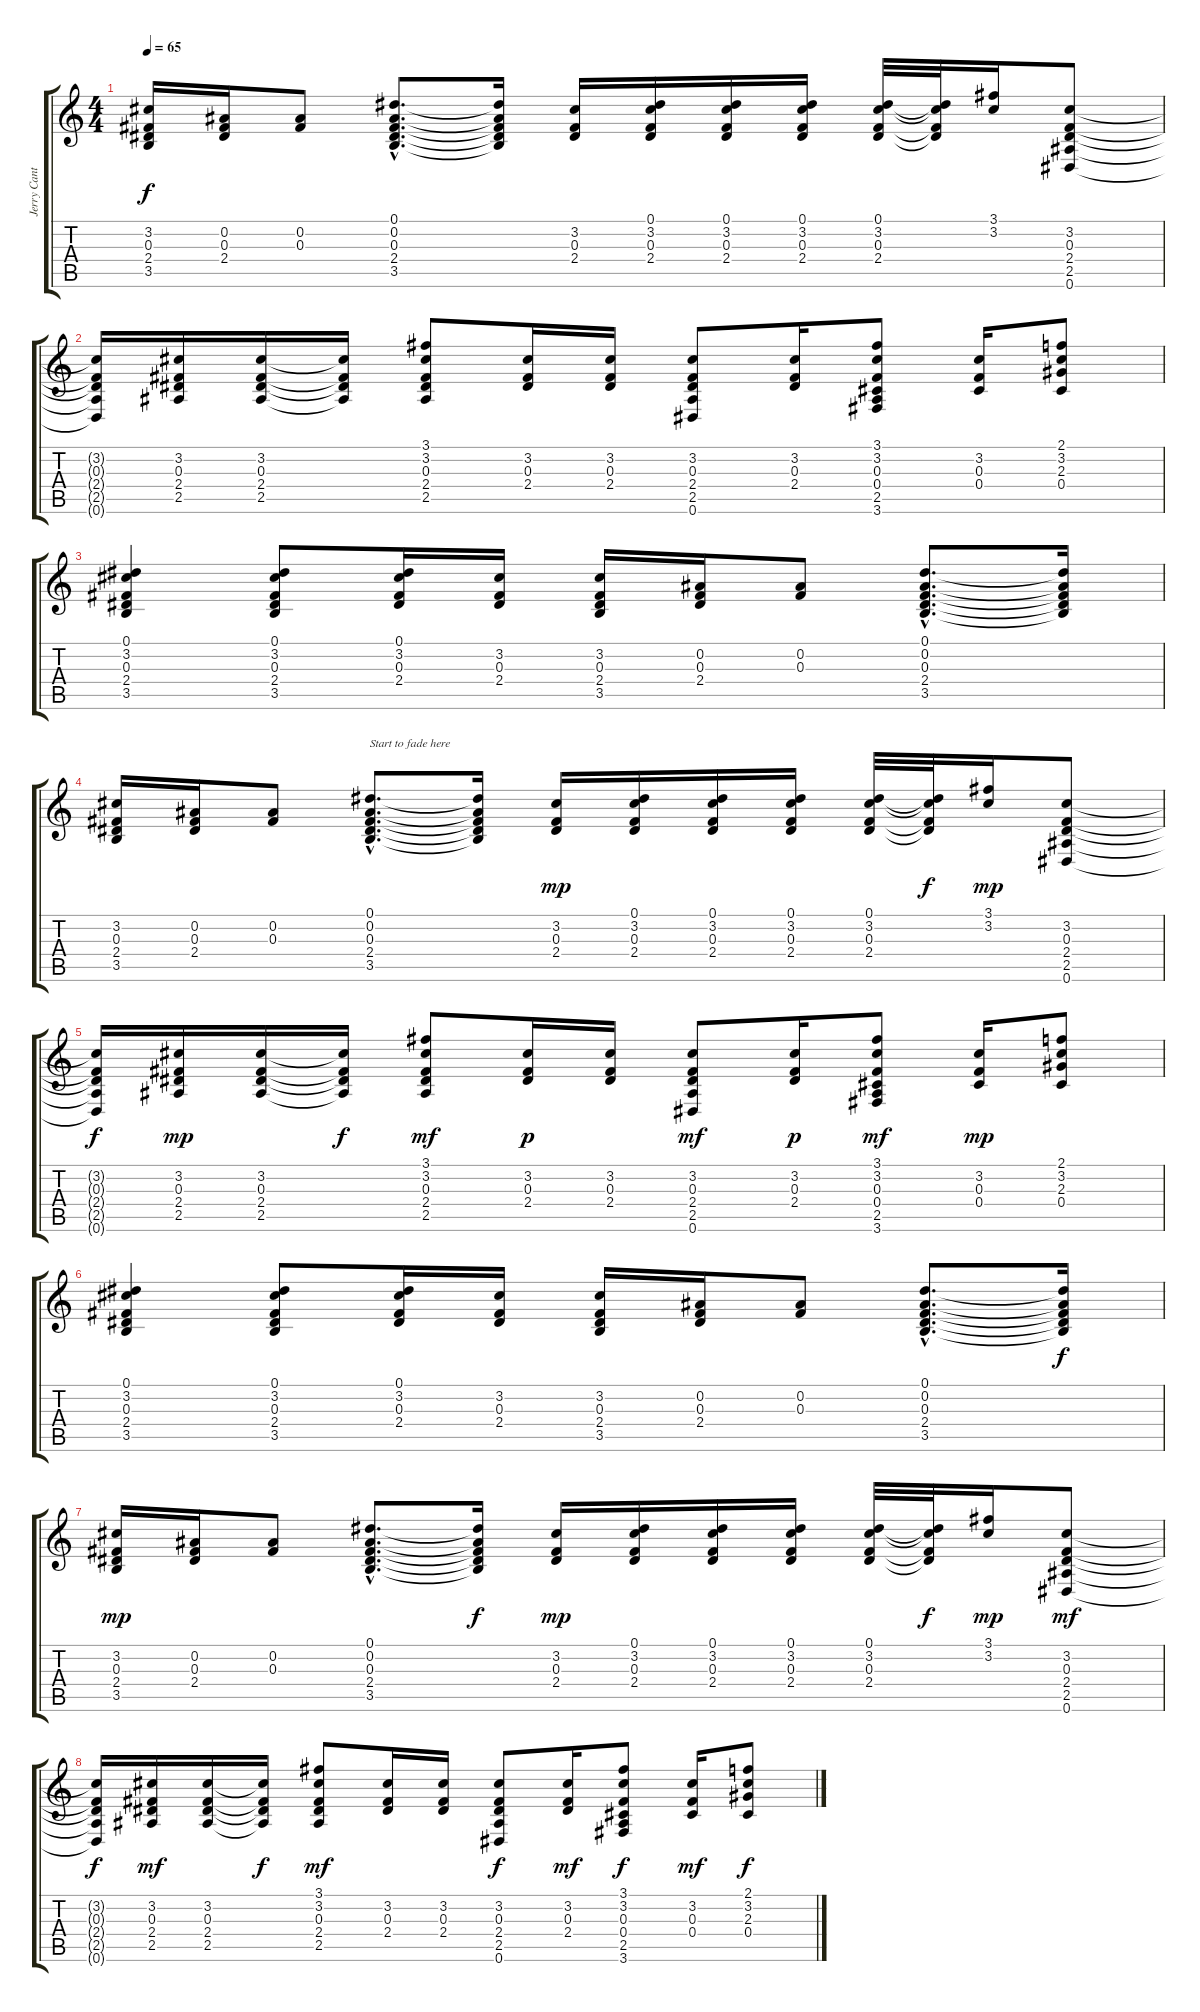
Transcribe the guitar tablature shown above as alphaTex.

\track ("Jerry Cantrell (Acoustic Guitar)" "Jerry Cant") {instrument acousticguitarsteel}
\staff {score tabs}
\tuning (Eb4 Bb3 Gb3 Db3 Ab2 Eb2) {hide}
\ts (4 4)
\tempo 65
\clef g2
\ks c
(3.2 0.3 2.4 3.5).16{dy f} (0.2 0.3 2.4).16 (0.2 0.3).8 (0.1{hac} 0.2{hac} 0.3{hac} 2.4{hac} 3.5{hac}).8{d} (0.1{t} 0.2{t} 0.3{t} 2.4{t} 3.5{t}).16 (3.2 0.3 2.4).16 (0.1 3.2 0.3 2.4).16 (0.1 3.2 0.3 2.4).16 (0.1 3.2 0.3 2.4).16 (0.1 3.2 0.3 2.4).32 (0.1{t} 3.2{t} 0.3{t} 2.4{t}).32 (3.1 3.2).16 (3.2 0.3 2.4 2.5 0.6).8 |
(3.2{t} 0.3{t} 2.4{t} 2.5{t} 0.6{t}).16 (3.2 0.3 2.4 2.5).16 (3.2 0.3 2.4 2.5).16 (3.2{t} 0.3{t} 2.4{t} 2.5{t}).16 (3.1 3.2 0.3 2.4 2.5).8 (3.2 0.3 2.4).16 (3.2 0.3 2.4).16 (3.2 0.3 2.4 2.5 0.6).8 (3.2 0.3 2.4).16 (3.1 3.2 0.3 0.4 2.5 3.6).8 (3.2 0.3 0.4).16 (2.1 3.2 2.3 0.4).8 |
(0.1 3.2 0.3 2.4 3.5).4 (0.1 3.2 0.3 2.4 3.5).8 (0.1 3.2 0.3 2.4).16 (3.2 0.3 2.4).16 (3.2 0.3 2.4 3.5).16 (0.2 0.3 2.4).16 (0.2 0.3).8 (0.1{hac} 0.2{hac} 0.3{hac} 2.4{hac} 3.5{hac}).8{d} (0.1{t} 0.2{t} 0.3{t} 2.4{t} 3.5{t}).16 |
(3.2 0.3 2.4 3.5).16 (0.2 0.3 2.4).16 (0.2 0.3).8 (0.1{hac} 0.2{hac} 0.3{hac} 2.4{hac} 3.5{hac}).8{d txt "Start to fade here"} (0.1{t} 0.2{t} 0.3{t} 2.4{t} 3.5{t}).16 (3.2 0.3 2.4).16{dy mp} (0.1 3.2 0.3 2.4).16 (0.1 3.2 0.3 2.4).16 (0.1 3.2 0.3 2.4).16 (0.1 3.2 0.3 2.4).32 (0.1{t} 3.2{t} 0.3{t} 2.4{t}).32{dy f} (3.1 3.2).16{dy mp} (3.2 0.3 2.4 2.5 0.6).8 |
(3.2{t} 0.3{t} 2.4{t} 2.5{t} 0.6{t}).16{dy f} (3.2 0.3 2.4 2.5).16{dy mp} (3.2 0.3 2.4 2.5).16 (3.2{t} 0.3{t} 2.4{t} 2.5{t}).16{dy f} (3.1 3.2 0.3 2.4 2.5).8{dy mf} (3.2 0.3 2.4).16{dy p} (3.2 0.3 2.4).16 (3.2 0.3 2.4 2.5 0.6).8{dy mf} (3.2 0.3 2.4).16{dy p} (3.1 3.2 0.3 0.4 2.5 3.6).8{dy mf} (3.2 0.3 0.4).16{dy mp} (2.1 3.2 2.3 0.4).8 |
(0.1 3.2 0.3 2.4 3.5).4 (0.1 3.2 0.3 2.4 3.5).8 (0.1 3.2 0.3 2.4).16 (3.2 0.3 2.4).16 (3.2 0.3 2.4 3.5).16 (0.2 0.3 2.4).16 (0.2 0.3).8 (0.1{hac} 0.2{hac} 0.3{hac} 2.4{hac} 3.5{hac}).8{d} (0.1{t} 0.2{t} 0.3{t} 2.4{t} 3.5{t}).16{dy f} |
(3.2 0.3 2.4 3.5).16{dy mp} (0.2 0.3 2.4).16 (0.2 0.3).8 (0.1{hac} 0.2{hac} 0.3{hac} 2.4{hac} 3.5{hac}).8{d} (0.1{t} 0.2{t} 0.3{t} 2.4{t} 3.5{t}).16{dy f} (3.2 0.3 2.4).16{dy mp} (0.1 3.2 0.3 2.4).16 (0.1 3.2 0.3 2.4).16 (0.1 3.2 0.3 2.4).16 (0.1 3.2 0.3 2.4).32 (0.1{t} 3.2{t} 0.3{t} 2.4{t}).32{dy f} (3.1 3.2).16{dy mp} (3.2 0.3 2.4 2.5 0.6).8{dy mf} |
(3.2{t} 0.3{t} 2.4{t} 2.5{t} 0.6{t}).16{dy f} (3.2 0.3 2.4 2.5).16{dy mf} (3.2 0.3 2.4 2.5).16 (3.2{t} 0.3{t} 2.4{t} 2.5{t}).16{dy f} (3.1 3.2 0.3 2.4 2.5).8{dy mf} (3.2 0.3 2.4).16 (3.2 0.3 2.4).16 (3.2 0.3 2.4 2.5 0.6).8{dy f} (3.2 0.3 2.4).16{dy mf} (3.1 3.2 0.3 0.4 2.5 3.6).8{dy f} (3.2 0.3 0.4).16{dy mf} (2.1 3.2 2.3 0.4).8{dy f}
